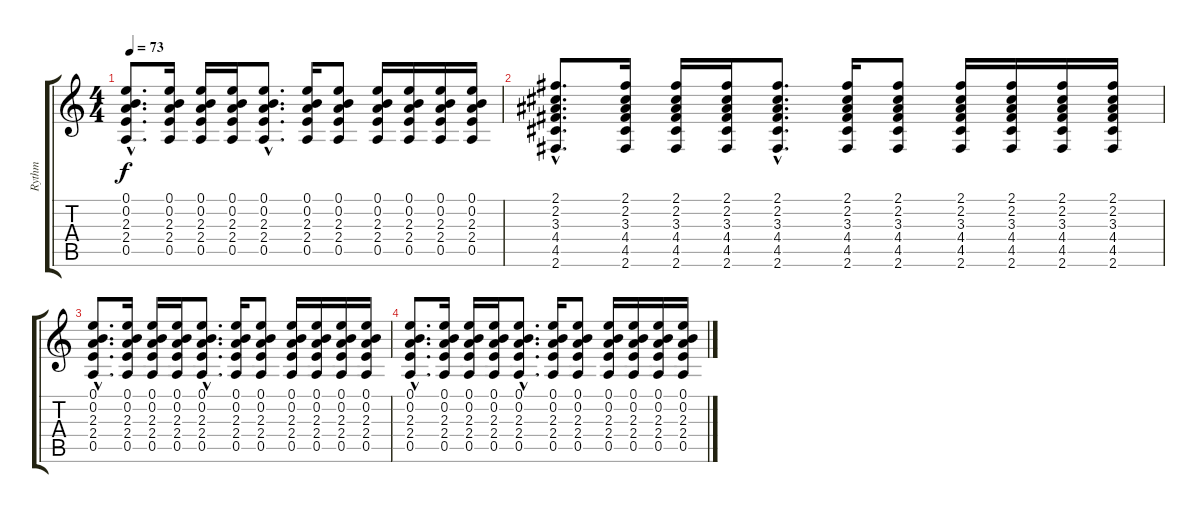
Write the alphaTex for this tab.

\track ("Rythm" "Rythm") {instrument electricguitarjazz}
\staff {score tabs}
\tuning (E4 B3 G3 D3 A2 E2) {hide}
\ts (4 4)
\tempo 73
\clef g2
\ks c
(0.1{hac} 0.2{hac} 2.3{hac} 2.4{hac} 0.5{hac}).8{d dy f} (0.1 0.2 2.3 2.4 0.5).16 (0.1 0.2 2.3 2.4 0.5).16 (0.1 0.2 2.3 2.4 0.5).16 (0.1{hac} 0.2{hac} 2.3{hac} 2.4{hac} 0.5{hac}).8{d} (0.1 0.2 2.3 2.4 0.5).16 (0.1 0.2 2.3 2.4 0.5).8 (0.1 0.2 2.3 2.4 0.5).16 (0.1 0.2 2.3 2.4 0.5).16 (0.1 0.2 2.3 2.4 0.5).16 (0.1 0.2 2.3 2.4 0.5).16 |
(2.1{hac} 2.2{hac} 3.3{hac} 4.4{hac} 4.5{hac} 2.6{hac}).8{d} (2.1 2.2 3.3 4.4 4.5 2.6).16 (2.1 2.2 3.3 4.4 4.5 2.6).16 (2.1 2.2 3.3 4.4 4.5 2.6).16 (2.1{hac} 2.2{hac} 3.3{hac} 4.4{hac} 4.5{hac} 2.6{hac}).8{d} (2.1 2.2 3.3 4.4 4.5 2.6).16 (2.1 2.2 3.3 4.4 4.5 2.6).8 (2.1 2.2 3.3 4.4 4.5 2.6).16 (2.1 2.2 3.3 4.4 4.5 2.6).16 (2.1 2.2 3.3 4.4 4.5 2.6).16 (2.1 2.2 3.3 4.4 4.5 2.6).16 |
(0.1{hac} 0.2{hac} 2.3{hac} 2.4{hac} 0.5{hac}).8{d} (0.1 0.2 2.3 2.4 0.5).16 (0.1 0.2 2.3 2.4 0.5).16 (0.1 0.2 2.3 2.4 0.5).16 (0.1{hac} 0.2{hac} 2.3{hac} 2.4{hac} 0.5{hac}).8{d} (0.1 0.2 2.3 2.4 0.5).16 (0.1 0.2 2.3 2.4 0.5).8 (0.1 0.2 2.3 2.4 0.5).16 (0.1 0.2 2.3 2.4 0.5).16 (0.1 0.2 2.3 2.4 0.5).16 (0.1 0.2 2.3 2.4 0.5).16 |
(0.1{hac} 0.2{hac} 2.3{hac} 2.4{hac} 0.5{hac}).8{d} (0.1 0.2 2.3 2.4 0.5).16 (0.1 0.2 2.3 2.4 0.5).16 (0.1 0.2 2.3 2.4 0.5).16 (0.1{hac} 0.2{hac} 2.3{hac} 2.4{hac} 0.5{hac}).8{d} (0.1 0.2 2.3 2.4 0.5).16 (0.1 0.2 2.3 2.4 0.5).8 (0.1 0.2 2.3 2.4 0.5).16 (0.1 0.2 2.3 2.4 0.5).16 (0.1 0.2 2.3 2.4 0.5).16 (0.1 0.2 2.3 2.4 0.5).16
